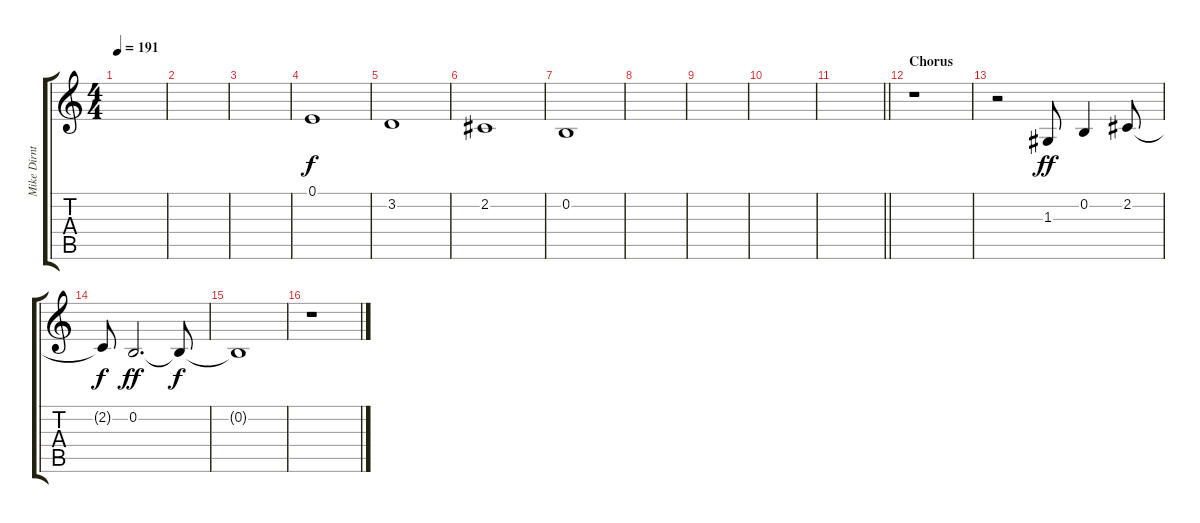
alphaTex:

\track ("Mike Dirnt (Back Vocals)" "Mike Dirnt") {instrument sopranosax}
\staff {score tabs}
\tuning (E4 B3 G3 D3 A2 E2) {hide}
\ts (4 4)
\tempo 191
\clef g2
\ks c
|
|
|
0.1.1 |
3.2.1 |
2.2.1 |
0.2.1 |
|
|
|
\barLineRight lightlight
|
\section ("" "Chorus")
r.1 |
r.2 1.3.8{dy ff} 0.2.4 2.2.8 |
2.2{t}.8{dy f} 0.2.2{d dy ff} 0.2{t}.8{dy f} |
0.2{t}.1 |
r.1
